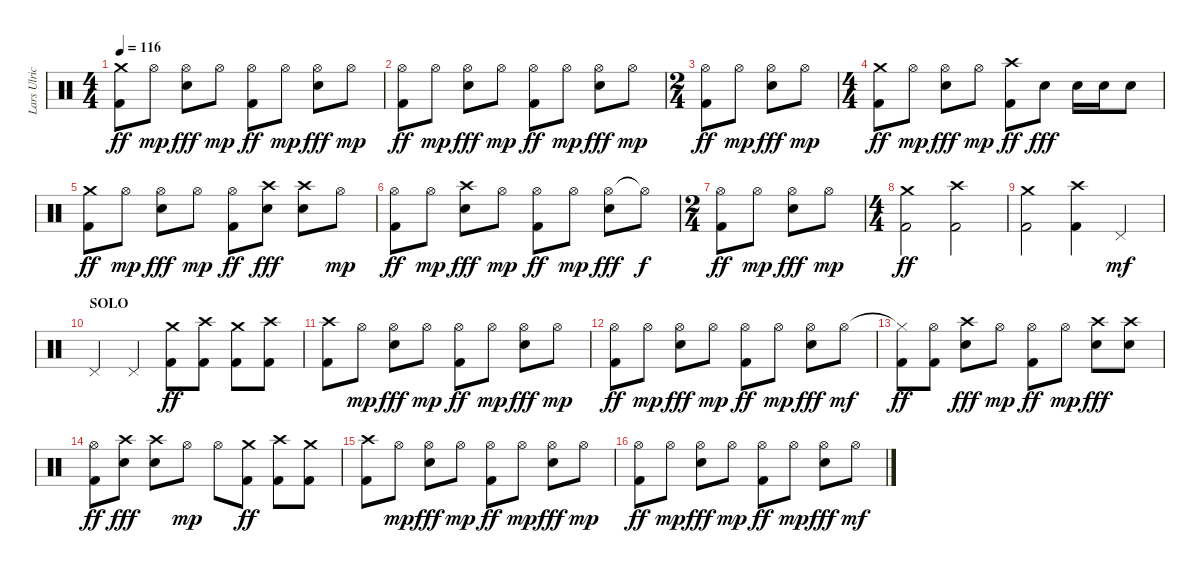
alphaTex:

\track ("Lars Ulrich (Drums)" "Lars Ulric") {instrument percussion}
\staff {score}
\articulation defaults
\ts (4 4)
\tempo 116
\clef neutral
\ks c
("Crash medium (hit)" "Kick (hit) 2").8{dy ff} "Hi-Hat (open)".8{dy mp} ("Hi-Hat (open)" "Electric Snare (hit)").8{dy fff} "Hi-Hat (open)".8{dy mp} ("Hi-Hat (open)" "Kick (hit) 2").8{dy ff} "Hi-Hat (open)".8{dy mp} ("Hi-Hat (open)" "Electric Snare (hit)").8{dy fff} "Hi-Hat (open)".8{dy mp} |
("Hi-Hat (open)" "Kick (hit) 2").8{dy ff} "Hi-Hat (open)".8{dy mp} ("Hi-Hat (open)" "Electric Snare (hit)").8{dy fff} "Hi-Hat (open)".8{dy mp} ("Hi-Hat (open)" "Kick (hit) 2").8{dy ff} "Hi-Hat (open)".8{dy mp} ("Hi-Hat (open)" "Electric Snare (hit)").8{dy fff} "Hi-Hat (open)".8{dy mp} |
\ts (2 4)
("Hi-Hat (open)" "Kick (hit) 2").8{dy ff} "Hi-Hat (open)".8{dy mp} ("Hi-Hat (open)" "Electric Snare (hit)").8{dy fff} "Hi-Hat (open)".8{dy mp} |
\ts (4 4)
("Crash medium (hit)" "Kick (hit) 2").8{dy ff} "Hi-Hat (open)".8{dy mp} ("Hi-Hat (open)" "Electric Snare (hit)").8{dy fff} "Hi-Hat (open)".8{dy mp} ("Crash high (hit)" "Kick (hit) 2").8{dy ff} "Electric Snare (hit)".8{dy fff} "Electric Snare (hit)".16 "Electric Snare (hit)".16 "Electric Snare (hit)".8 |
("Crash medium (hit)" "Kick (hit) 2").8{dy ff} "Hi-Hat (open)".8{dy mp} ("Hi-Hat (open)" "Electric Snare (hit)").8{dy fff} "Hi-Hat (open)".8{dy mp} ("Hi-Hat (open)" "Kick (hit) 2").8{dy ff} ("Crash high (hit)" "Electric Snare (hit)").8{dy fff} ("Crash high (hit)" "Electric Snare (hit)").8 "Hi-Hat (open)".8{dy mp} |
("Hi-Hat (open)" "Kick (hit) 2").8{dy ff} "Hi-Hat (open)".8{dy mp} ("Crash high (hit)" "Electric Snare (hit)").8{dy fff} "Hi-Hat (open)".8{dy mp} ("Hi-Hat (open)" "Kick (hit) 2").8{dy ff} "Hi-Hat (open)".8{dy mp} ("Hi-Hat (open)" "Electric Snare (hit)").8{dy fff} "Hi-Hat (open)"{t}.8{dy f} |
\ts (2 4)
("Hi-Hat (open)" "Kick (hit) 2").8{dy ff} "Hi-Hat (open)".8{dy mp} ("Hi-Hat (open)" "Electric Snare (hit)").8{dy fff} "Hi-Hat (open)".8{dy mp} |
\ts (4 4)
("Crash medium (hit)" "Kick (hit) 2").2{dy ff} ("Crash high (hit)" "Kick (hit) 2").2 |
("Crash medium (hit)" "Kick (hit) 2").2 ("Crash high (hit)" "Kick (hit) 2").4 "Pedal Hi-Hat (hit)".4{dy mf} |
\section ("" "SOLO")
"Pedal Hi-Hat (hit)".4 "Pedal Hi-Hat (hit)".4 ("Crash medium (hit)" "Kick (hit) 2").8{dy ff} ("Crash high (hit)" "Kick (hit) 2").8 ("Crash medium (hit)" "Kick (hit) 2").8 ("Crash high (hit)" "Kick (hit) 2").8 |
("Crash high (hit)" "Kick (hit) 2").8 "Hi-Hat (open)".8{dy mp} ("Hi-Hat (open)" "Electric Snare (hit)").8{dy fff} "Hi-Hat (open)".8{dy mp} ("Hi-Hat (open)" "Kick (hit) 2").8{dy ff} "Hi-Hat (open)".8{dy mp} ("Hi-Hat (open)" "Electric Snare (hit)").8{dy fff} "Hi-Hat (open)".8{dy mp} |
("Hi-Hat (open)" "Kick (hit) 2").8{dy ff} "Hi-Hat (open)".8{dy mp} ("Hi-Hat (open)" "Electric Snare (hit)").8{dy fff} "Hi-Hat (open)".8{dy mp} ("Hi-Hat (open)" "Kick (hit) 2").8{dy ff} "Hi-Hat (open)".8{dy mp} ("Hi-Hat (open)" "Electric Snare (hit)").8{dy fff} "Hi-Hat (open)".8{dy mf} |
("Hi-Hat (closed)"{t} "Kick (hit) 2").8{dy ff} ("Hi-Hat (open)" "Kick (hit) 2").8 ("Crash high (hit)" "Electric Snare (hit)").8{dy fff} "Hi-Hat (open)".8{dy mp} ("Hi-Hat (open)" "Kick (hit) 2").8{dy ff} "Hi-Hat (open)".8{dy mp} ("Crash high (hit)" "Electric Snare (hit)").8{dy fff} ("Crash high (hit)" "Electric Snare (hit)").8 |
("Hi-Hat (open)" "Kick (hit) 2").8{dy ff} ("Crash high (hit)" "Electric Snare (hit)").8{dy fff} ("Crash high (hit)" "Electric Snare (hit)").8 "Hi-Hat (open)".8{dy mp} "Hi-Hat (open)".8 ("Crash medium (hit)" "Kick (hit) 2").8{dy ff} ("Crash high (hit)" "Kick (hit) 2").8 ("Crash medium (hit)" "Kick (hit) 2").8 |
("Crash high (hit)" "Kick (hit) 2").8 "Hi-Hat (open)".8{dy mp} ("Hi-Hat (open)" "Electric Snare (hit)").8{dy fff} "Hi-Hat (open)".8{dy mp} ("Hi-Hat (open)" "Kick (hit) 2").8{dy ff} "Hi-Hat (open)".8{dy mp} ("Hi-Hat (open)" "Electric Snare (hit)").8{dy fff} "Hi-Hat (open)".8{dy mp} |
("Hi-Hat (open)" "Kick (hit) 2").8{dy ff} "Hi-Hat (open)".8{dy mp} ("Hi-Hat (open)" "Electric Snare (hit)").8{dy fff} "Hi-Hat (open)".8{dy mp} ("Hi-Hat (open)" "Kick (hit) 2").8{dy ff} "Hi-Hat (open)".8{dy mp} ("Hi-Hat (open)" "Electric Snare (hit)").8{dy fff} "Hi-Hat (open)".8{dy mf}
